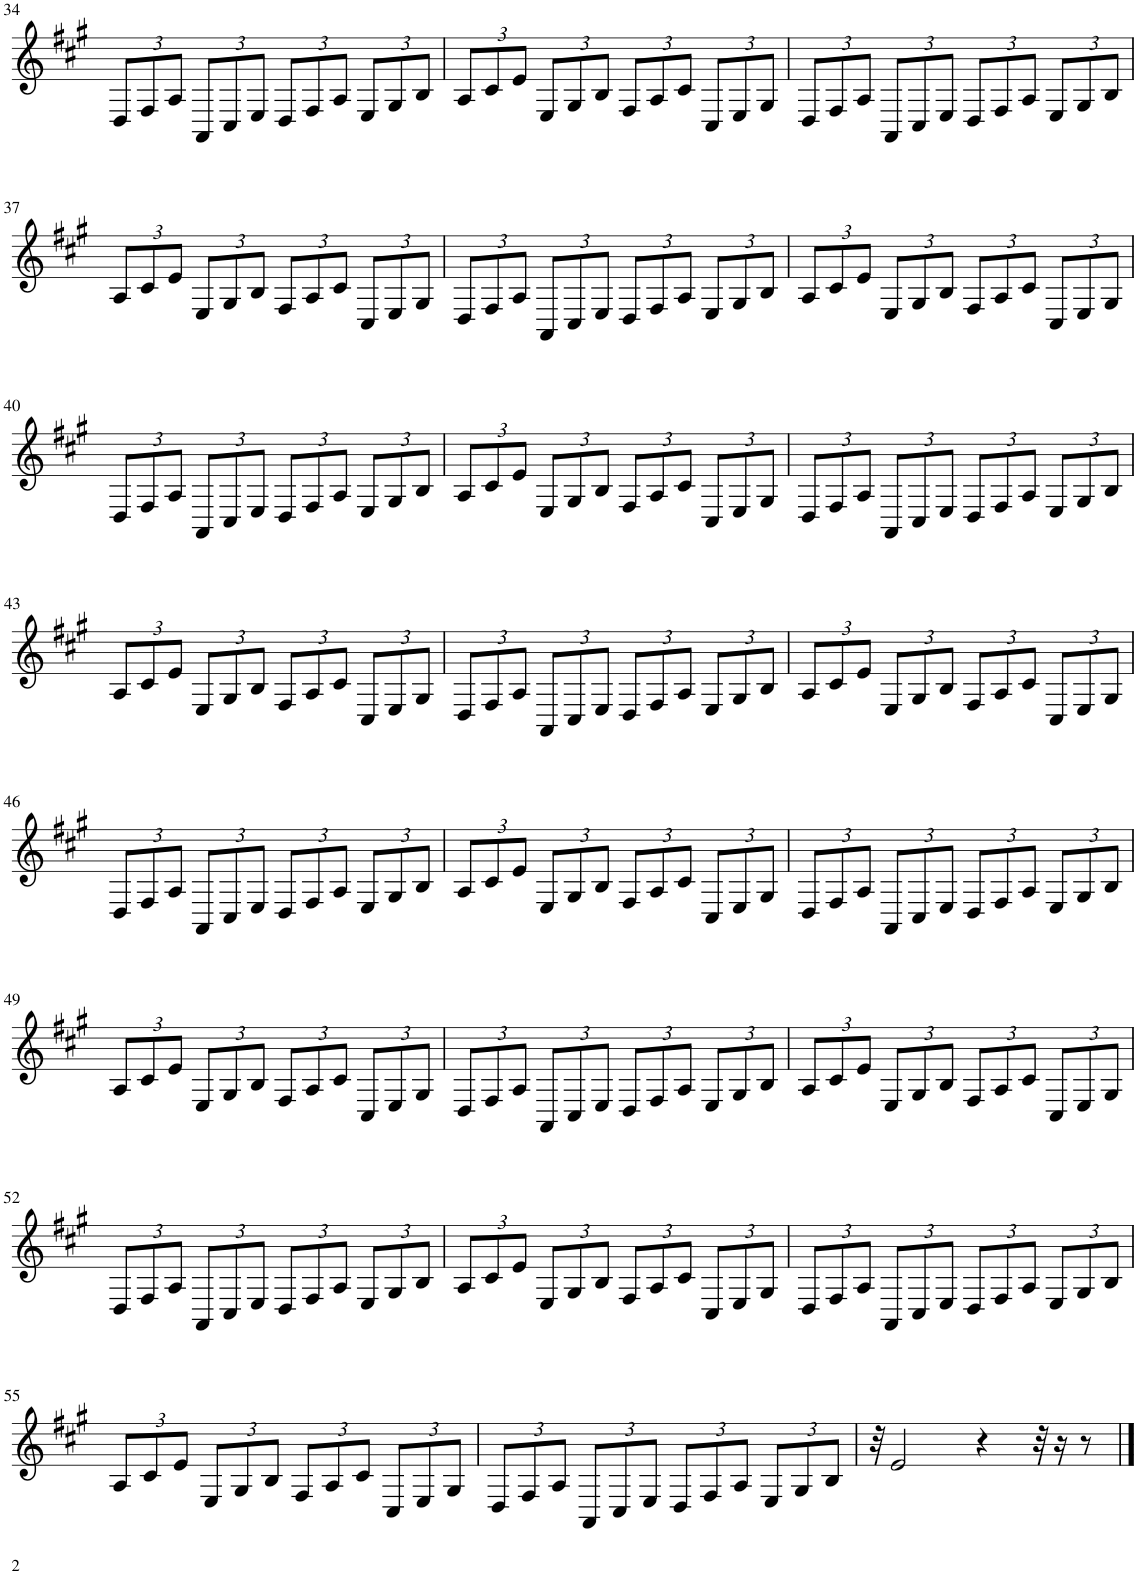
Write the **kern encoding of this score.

**kern
*part1
*staff1
*I"Horn
*I'Hn
!!LO:PB:g=z
*clefG2
*Trd4c7
*k[f#c#g#]
*M4/4
*met(c)
*Xbrackettup
=34
12D/L
12F#/
12A/J
12AA/L
12C#/
12E/J
12D/L
12F#/
12A/J
12E/L
12G#/
12B/J
=35
12A/L
12c#/
12e/J
12E/L
12G#/
12B/J
12F#/L
12A/
12c#/J
12C#/L
12E/
12G#/J
=36
12D/L
12F#/
12A/J
12AA/L
12C#/
12E/J
12D/L
12F#/
12A/J
12E/L
12G#/
12B/J
!!LO:LB:g=z
=37
12A/L
12c#/
12e/J
12E/L
12G#/
12B/J
12F#/L
12A/
12c#/J
12C#/L
12E/
12G#/J
=38
12D/L
12F#/
12A/J
12AA/L
12C#/
12E/J
12D/L
12F#/
12A/J
12E/L
12G#/
12B/J
=39
12A/L
12c#/
12e/J
12E/L
12G#/
12B/J
12F#/L
12A/
12c#/J
12C#/L
12E/
12G#/J
!!LO:LB:g=z
=40
12D/L
12F#/
12A/J
12AA/L
12C#/
12E/J
12D/L
12F#/
12A/J
12E/L
12G#/
12B/J
=41
12A/L
12c#/
12e/J
12E/L
12G#/
12B/J
12F#/L
12A/
12c#/J
12C#/L
12E/
12G#/J
=42
12D/L
12F#/
12A/J
12AA/L
12C#/
12E/J
12D/L
12F#/
12A/J
12E/L
12G#/
12B/J
!!LO:LB:g=z
=43
12A/L
12c#/
12e/J
12E/L
12G#/
12B/J
12F#/L
12A/
12c#/J
12C#/L
12E/
12G#/J
=44
12D/L
12F#/
12A/J
12AA/L
12C#/
12E/J
12D/L
12F#/
12A/J
12E/L
12G#/
12B/J
=45
12A/L
12c#/
12e/J
12E/L
12G#/
12B/J
12F#/L
12A/
12c#/J
12C#/L
12E/
12G#/J
!!LO:LB:g=z
=46
12D/L
12F#/
12A/J
12AA/L
12C#/
12E/J
12D/L
12F#/
12A/J
12E/L
12G#/
12B/J
=47
12A/L
12c#/
12e/J
12E/L
12G#/
12B/J
12F#/L
12A/
12c#/J
12C#/L
12E/
12G#/J
=48
12D/L
12F#/
12A/J
12AA/L
12C#/
12E/J
12D/L
12F#/
12A/J
12E/L
12G#/
12B/J
!!LO:LB:g=z
=49
12A/L
12c#/
12e/J
12E/L
12G#/
12B/J
12F#/L
12A/
12c#/J
12C#/L
12E/
12G#/J
=50
12D/L
12F#/
12A/J
12AA/L
12C#/
12E/J
12D/L
12F#/
12A/J
12E/L
12G#/
12B/J
=51
12A/L
12c#/
12e/J
12E/L
12G#/
12B/J
12F#/L
12A/
12c#/J
12C#/L
12E/
12G#/J
!!LO:LB:g=z
=52
12D/L
12F#/
12A/J
12AA/L
12C#/
12E/J
12D/L
12F#/
12A/J
12E/L
12G#/
12B/J
=53
12A/L
12c#/
12e/J
12E/L
12G#/
12B/J
12F#/L
12A/
12c#/J
12C#/L
12E/
12G#/J
=54
12D/L
12F#/
12A/J
12AA/L
12C#/
12E/J
12D/L
12F#/
12A/J
12E/L
12G#/
12B/J
!!LO:LB:g=z
=55
12A/L
12c#/
12e/J
12E/L
12G#/
12B/J
12F#/L
12A/
12c#/J
12C#/L
12E/
12G#/J
=56
12D/L
12F#/
12A/J
12AA/L
12C#/
12E/J
12D/L
12F#/
12A/J
12E/L
12G#/
12B/J
=57
32r
2e/
4r
32r
16r
8r
==
*-
